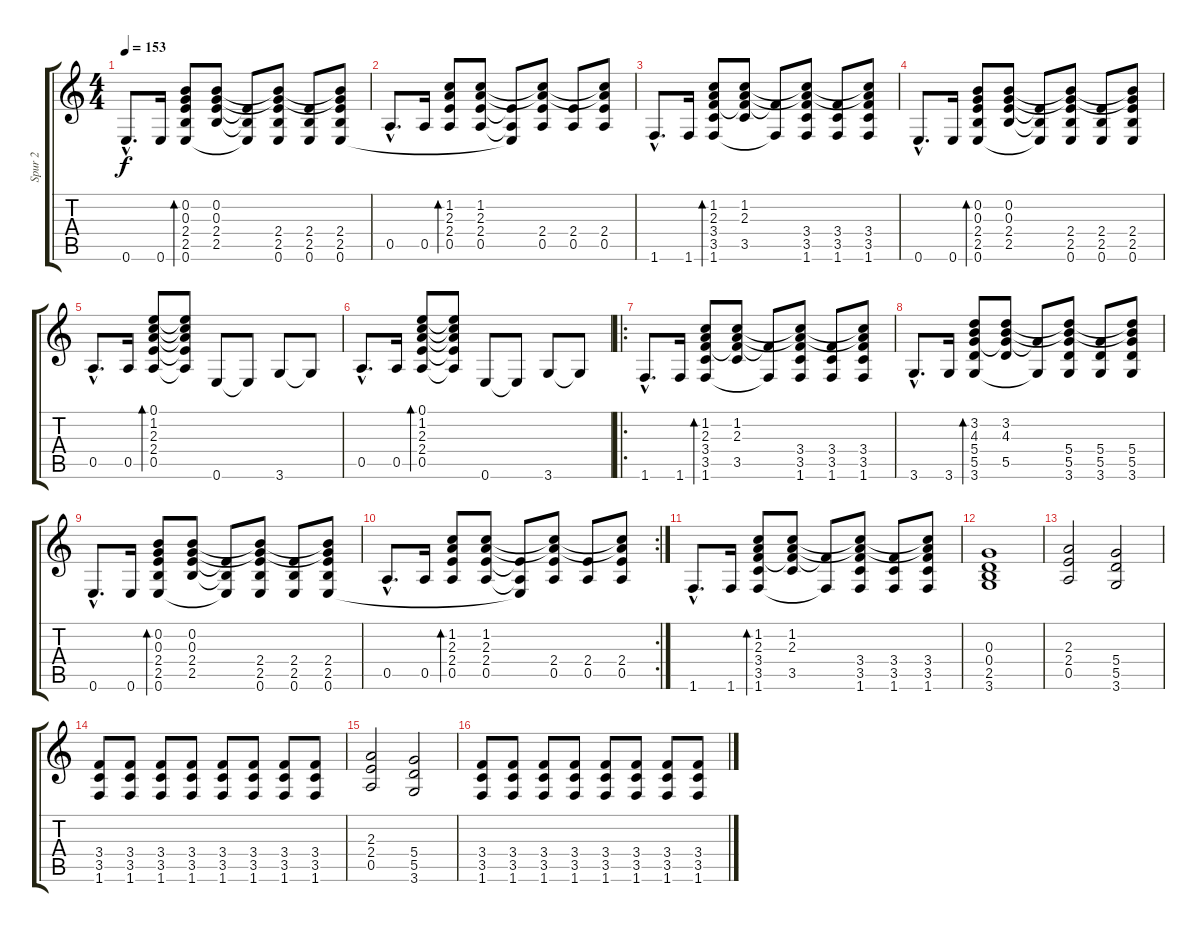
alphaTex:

\track ("Spur 2" "Spur 2") {instrument electricguitarclean}
\staff {score tabs}
\tuning (E4 B3 G3 D3 A2 E2) {hide}
\ts (4 4)
\tempo 153
\clef g2
\ks c
0.6{hac}.8{d dy f} 0.6.16 (0.2 0.3 2.4 2.5 0.6).8{bd 480} (0.2 0.3 2.4 2.5).8 (2.4{t} 2.5{t} 0.6{t}).8 (0.2{t} 0.3{t} 2.4 2.5 0.6).8 (2.4 2.5 0.6).8 (0.2{t} 0.3{t} 2.4 2.5 0.6).8 |
0.5{hac}.8{d} 0.5.16 (1.2 2.3 2.4 0.5).8{bd 480} (1.2 2.3 2.4 0.5).8 (2.4{t} 0.5{t} 0.6{t}).8 (1.2{t} 2.3{t} 2.4 0.5).8 (2.4 0.5).8 (1.2{t} 2.3{t} 2.4 0.5).8 |
1.6{hac}.8{d} 1.6.16 (1.2 2.3 3.4 3.5 1.6).8{bd 480} (1.2 2.3 3.4{t} 3.5).8 (3.4{t} 1.6{t}).8 (1.2{t} 2.3{t} 3.4 3.5 1.6).8 (3.4 3.5 1.6).8 (1.2{t} 2.3{t} 3.4 3.5 1.6).8 |
0.6{hac}.8{d} 0.6.16 (0.2 0.3 2.4 2.5 0.6).8{bd 480} (0.2 0.3 2.4 2.5).8 (2.4{t} 2.5{t} 0.6{t}).8 (0.2{t} 0.3{t} 2.4 2.5 0.6).8 (2.4 2.5 0.6).8 (0.2{t} 0.3{t} 2.4 2.5 0.6).8 |
0.5{hac}.8{d} 0.5.16 (0.1 1.2 2.3 2.4 0.5).8{bd 480} (0.1{t} 1.2{t} 2.3{t} 2.4{t} 0.5{t}).8 0.6.8 0.6{t}.8 3.6.8 3.6{t}.8 |
0.5{hac}.8{d} 0.5.16 (0.1 1.2 2.3 2.4 0.5).8{bd 480} (0.1{t} 1.2{t} 2.3{t} 2.4{t} 0.5{t}).8 0.6.8 0.6{t}.8 3.6.8 3.6{t}.8 |
\ro
1.6{hac}.8{d} 1.6.16 (1.2 2.3 3.4 3.5 1.6).8{bd 480} (1.2 2.3 3.4{t} 3.5).8 (3.4{t} 1.6{t}).8 (1.2{t} 2.3{t} 3.4 3.5 1.6).8 (3.4 3.5 1.6).8 (1.2{t} 2.3{t} 3.4 3.5 1.6).8 |
3.6{hac}.8{d} 3.6.16 (3.2 4.3 5.4 5.5 3.6).8{bd 480} (3.2 4.3 5.4{t} 5.5).8 (5.4{t} 3.6{t}).8 (3.2{t} 4.3{t} 5.4 5.5 3.6).8 (5.4 5.5 3.6).8 (3.2{t} 4.3{t} 5.4 5.5 3.6).8 |
0.6{hac}.8{d} 0.6.16 (0.2 0.3 2.4 2.5 0.6).8{bd 480} (0.2 0.3 2.4 2.5).8 (2.4{t} 2.5{t} 0.6{t}).8 (0.2{t} 0.3{t} 2.4 2.5 0.6).8 (2.4 2.5 0.6).8 (0.2{t} 0.3{t} 2.4 2.5 0.6).8 |
\rc 2
0.5{hac}.8{d} 0.5.16 (1.2 2.3 2.4 0.5).8{bd 480} (1.2 2.3 2.4 0.5).8 (2.4{t} 0.5{t} 0.6{t}).8 (1.2{t} 2.3{t} 2.4 0.5).8 (2.4 0.5).8 (1.2{t} 2.3{t} 2.4 0.5).8 |
1.6{hac}.8{d} 1.6.16 (1.2 2.3 3.4 3.5 1.6).8{bd 480} (1.2 2.3 3.4{t} 3.5).8 (3.4{t} 1.6{t}).8 (1.2{t} 2.3{t} 3.4 3.5 1.6).8 (3.4 3.5 1.6).8 (1.2{t} 2.3{t} 3.4 3.5 1.6).8 |
(0.3 0.4 2.5 3.6).1 |
\section ("" "")
(2.3 2.4 0.5).2{instrument overdrivenguitar} (5.4 5.5 3.6).2 |
(3.4 3.5 1.6).8 (3.4 3.5 1.6).8 (3.4 3.5 1.6).8 (3.4 3.5 1.6).8 (3.4 3.5 1.6).8 (3.4 3.5 1.6).8 (3.4 3.5 1.6).8 (3.4 3.5 1.6).8 |
(2.3 2.4 0.5).2{instrument overdrivenguitar} (5.4 5.5 3.6).2 |
(3.4 3.5 1.6).8 (3.4 3.5 1.6).8 (3.4 3.5 1.6).8 (3.4 3.5 1.6).8 (3.4 3.5 1.6).8 (3.4 3.5 1.6).8 (3.4 3.5 1.6).8 (3.4 3.5 1.6).8
